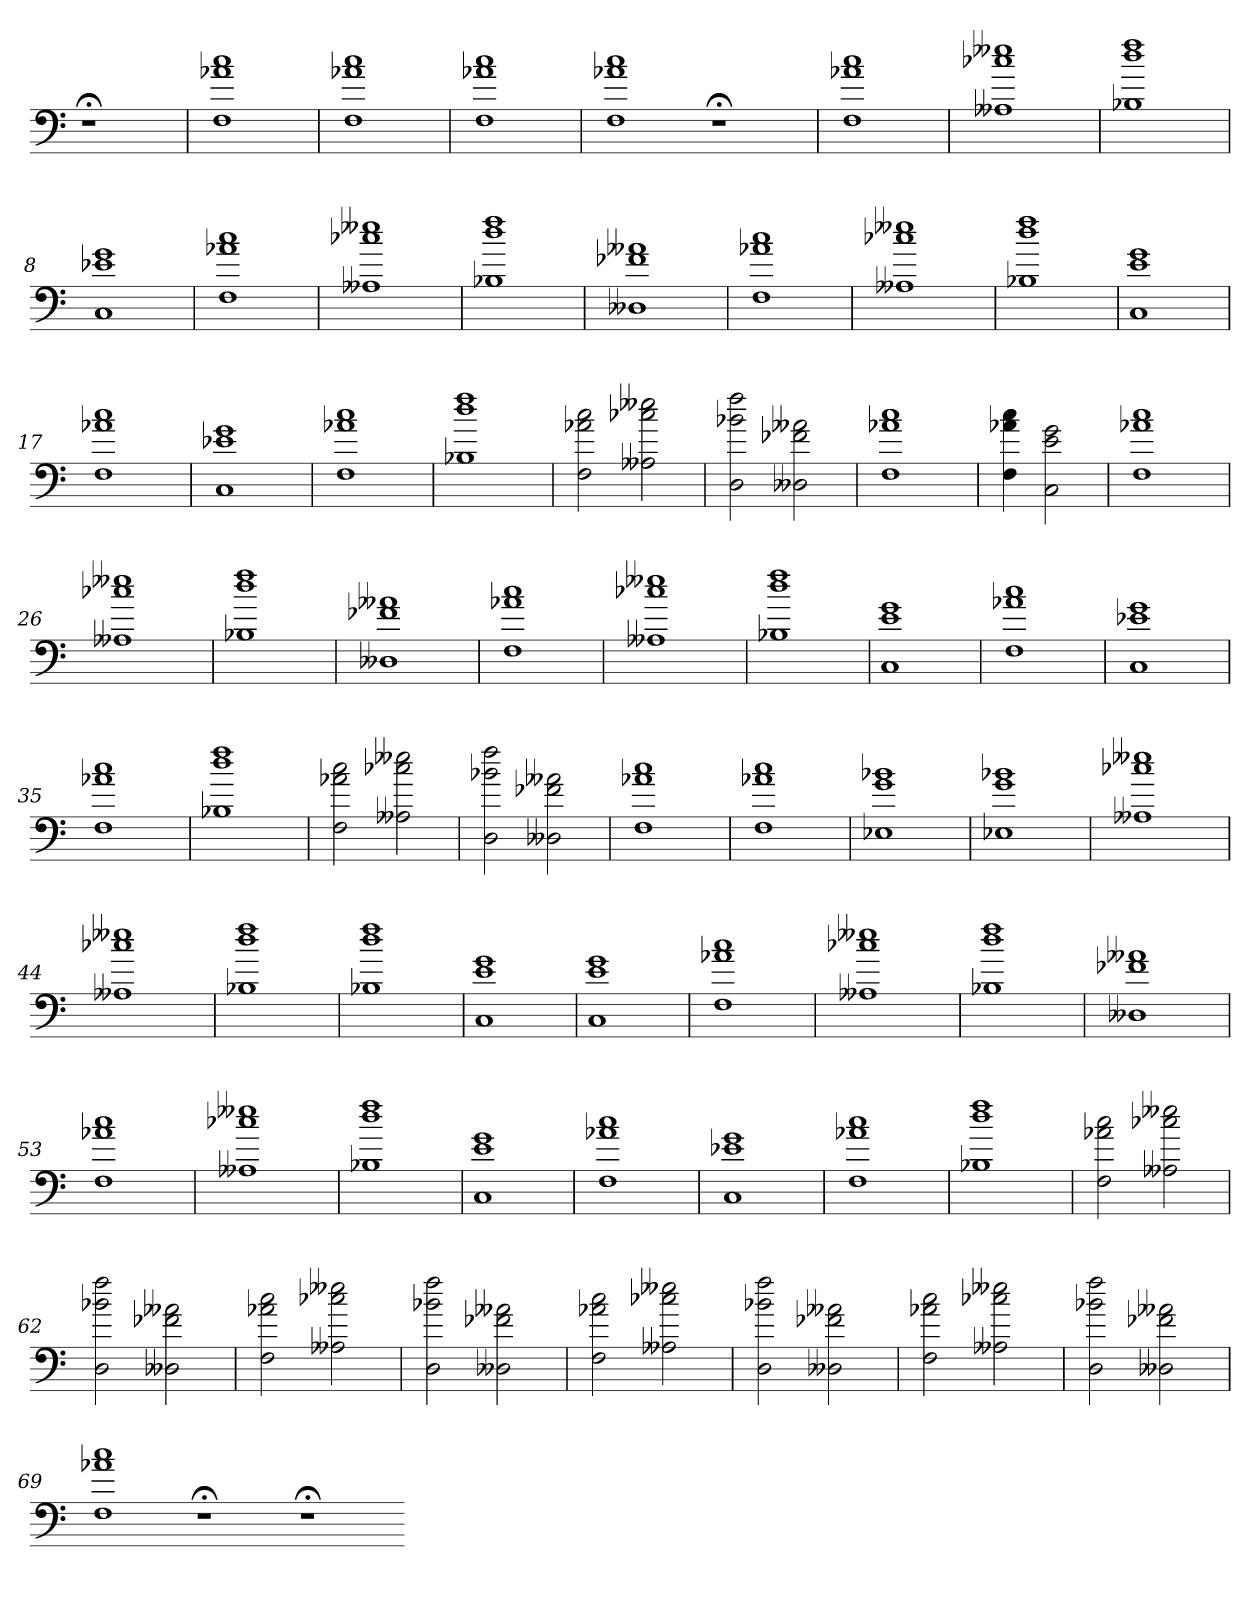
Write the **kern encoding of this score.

**kern
*part1
*staff1
=
1r;<
=1
1F 1a-X 1cc
=2
1F 1a-X 1cc
=3
1F 1a-X 1cc
=4
1F 1a-X 1cc
1r;<
=5
1F 1a-X 1cc
=6
1A--X 1cc-X 1ee--X
=7
1B-X 1dd 1ff
=8
1C 1e-X 1g
=9
1F 1a-X 1cc
=10
1A--X 1cc-X 1ee--X
=11
1B-X 1dd 1ff
=12
1D--X 1f-X 1a--X
=13
1F 1a-X 1cc
=14
1A--X 1cc-X 1ee--X
=15
1B-X 1dd 1ff
=16
1C 1e 1g
=17
1F 1a-X 1cc
=18
1C 1e-X 1g
=19
1F 1a-X 1cc
=20
1B-X 1dd 1ff
=21
2F 2a-X 2cc
2A--X 2cc-X 2ee--X
=22
2D 2b-X 2ff
2D--X 2f-X 2a--X
=23
1F 1a-X 1cc
=24
4F 4a-X 4cc
2C 2e 2g
=25
1F 1a-X 1cc
=26
1A--X 1cc-X 1ee--X
=27
1B-X 1dd 1ff
=28
1D--X 1f-X 1a--X
=29
1F 1a-X 1cc
=30
1A--X 1cc-X 1ee--X
=31
1B-X 1dd 1ff
=32
1C 1e 1g
=33
1F 1a-X 1cc
=34
1C 1e-X 1g
=35
1F 1a-X 1cc
=36
1B-X 1dd 1ff
=37
2F 2a-X 2cc
2A--X 2cc-X 2ee--X
=38
2D 2b-X 2ff
2D--X 2f-X 2a--X
=39
1F 1a-X 1cc
=40
1F 1a-X 1cc
=41
1E-X 1g 1b-X
=42
1E-X 1g 1b-X
=43
1A--X 1cc-X 1ee--X
=44
1A--X 1cc-X 1ee--X
=45
1B-X 1dd 1ff
=46
1B-X 1dd 1ff
=47
1C 1e 1g
=48
1C 1e 1g
=49
1F 1a-X 1cc
=50
1A--X 1cc-X 1ee--X
=51
1B-X 1dd 1ff
=52
1D--X 1f-X 1a--X
=53
1F 1a-X 1cc
=54
1A--X 1cc-X 1ee--X
=55
1B-X 1dd 1ff
=56
1C 1e 1g
=57
1F 1a-X 1cc
=58
1C 1e-X 1g
=59
1F 1a-X 1cc
=60
1B-X 1dd 1ff
=61
2F 2a-X 2cc
2A--X 2cc-X 2ee--X
=62
2D 2b-X 2ff
2D--X 2f-X 2a--X
=63
2F 2a-X 2cc
2A--X 2cc-X 2ee--X
=64
2D 2b-X 2ff
2D--X 2f-X 2a--X
=65
2F 2a-X 2cc
2A--X 2cc-X 2ee--X
=66
2D 2b-X 2ff
2D--X 2f-X 2a--X
=67
2F 2a-X 2cc
2A--X 2cc-X 2ee--X
=68
2D 2b-X 2ff
2D--X 2f-X 2a--X
=69
1F 1a-X 1cc
1r;<
1r;<
=-
*-
